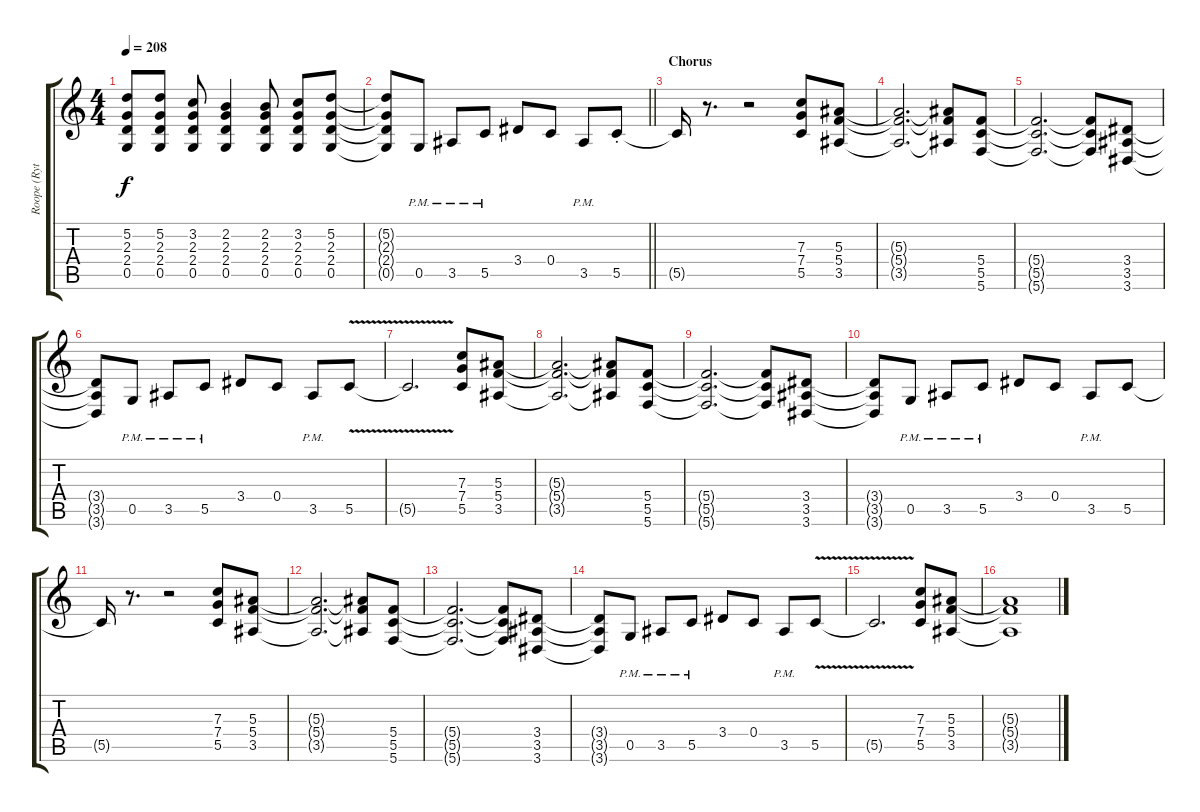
\track ("Roope (Rythm Guitar)" "Roope (Ryt") {instrument overdrivenguitar}
\staff {score tabs}
\tuning (D4 A3 F3 C3 G2 C2) {hide}
\ts (4 4)
\tempo 208
\clef g2
\ks c
(5.2{t} 2.3{t} 2.4{t} 0.5{t}).8{dy f} (5.2 2.3 2.4 0.5).8 (3.2 2.3 2.4 0.5).8 (2.2 2.3 2.4 0.5).4 (2.2 2.3 2.4 0.5).8 (3.2 2.3 2.4 0.5).8 (5.2 2.3 2.4 0.5).8 |
\barLineRight lightlight
(5.2{t} 2.3{t} 2.4{t} 0.5{t}).8 0.5{pm}.8 3.5{pm}.8 5.5{pm}.8 3.4.8 0.4.8 3.5{pm}.8 5.5{st}.8 |
\section ("" "Chorus")
5.5{t}.16 r.8{d} r.2 (7.3 7.4 5.5).8 (5.3 5.4 3.5).8 |
(5.3{t} 5.4{t} 3.5{t}).2{d} (5.3{t} 5.4{t} 3.5{t}).8 (5.4 5.5 5.6).8 |
(5.4{t} 5.5{t} 5.6{t}).2{d} (5.4{t} 5.5{t} 5.6{t}).8 (3.4 3.5 3.6).8 |
(3.4{t} 3.5{t} 3.6{t}).8 0.5{pm}.8 3.5{pm}.8 5.5{pm}.8 3.4.8 0.4.8 3.5{pm}.8 5.5{v}.8 |
5.5{t}.2{d} (7.3 7.4 5.5).8 (5.3 5.4 3.5).8 |
(5.3{t} 5.4{t} 3.5{t}).2{d} (5.3{t} 5.4{t} 3.5{t}).8 (5.4 5.5 5.6).8 |
(5.4{t} 5.5{t} 5.6{t}).2{d} (5.4{t} 5.5{t} 5.6{t}).8 (3.4 3.5 3.6).8 |
(3.4{t} 3.5{t} 3.6{t}).8 0.5{pm}.8 3.5{pm}.8 5.5{pm}.8 3.4.8 0.4.8 3.5{pm}.8 5.5.8 |
5.5{t}.16 r.8{d} r.2 (7.3 7.4 5.5).8 (5.3 5.4 3.5).8 |
(5.3{t} 5.4{t} 3.5{t}).2{d} (5.3{t} 5.4{t} 3.5{t}).8 (5.4 5.5 5.6).8 |
(5.4{t} 5.5{t} 5.6{t}).2{d} (5.4{t} 5.5{t} 5.6{t}).8 (3.4 3.5 3.6).8 |
(3.4{t} 3.5{t} 3.6{t}).8 0.5{pm}.8 3.5{pm}.8 5.5{pm}.8 3.4.8 0.4.8 3.5{pm}.8 5.5{v}.8{volume 15} |
5.5{t}.2{d} (7.3 7.4 5.5).8{volume 13} (5.3 5.4 3.5).8 |
(5.3{t} 5.4{t} 3.5{t}).1
